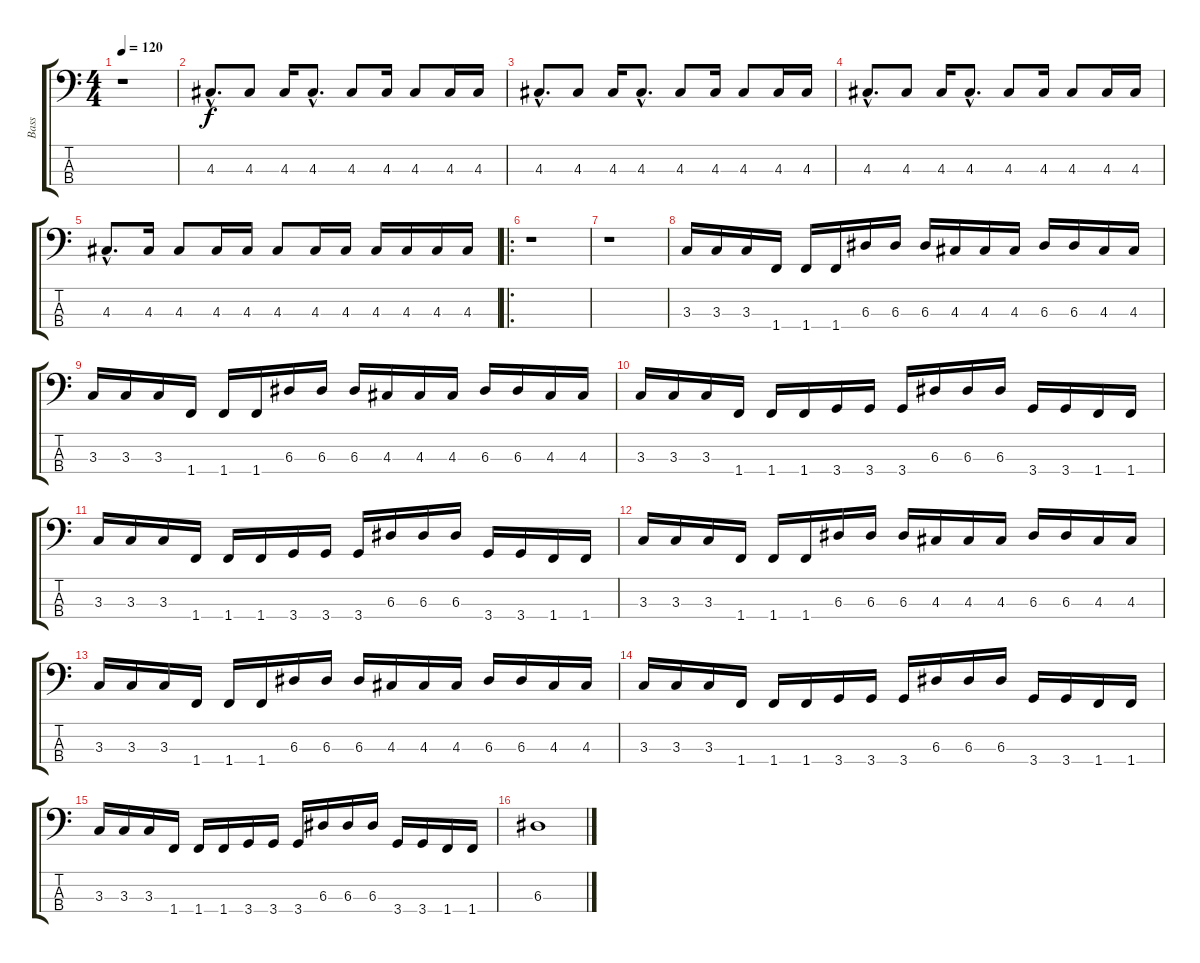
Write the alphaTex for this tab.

\track ("Bass" "Bass") {instrument electricbassfinger}
\staff {score tabs}
\tuning (G2 D2 A1 E1) {hide}
\ts (4 4)
\tempo 120
\clef f4
\ks c
r.1{dy f instrument electricbassfinger} |
4.3{hac}.8{d} 4.3.8 4.3.16 4.3{hac}.8{d} 4.3.8 4.3.16 4.3.8 4.3.16 4.3.16 |
4.3{hac}.8{d} 4.3.8 4.3.16 4.3{hac}.8{d} 4.3.8 4.3.16 4.3.8 4.3.16 4.3.16 |
4.3{hac}.8{d} 4.3.8 4.3.16 4.3{hac}.8{d} 4.3.8 4.3.16 4.3.8 4.3.16 4.3.16 |
4.3{hac}.8{d} 4.3.16 4.3.8 4.3.16 4.3.16 4.3.8 4.3.16 4.3.16 4.3.16 4.3.16 4.3.16 4.3.16 |
\ro
r.1 |
r.1 |
3.3.16 3.3.16 3.3.16 1.4.16 1.4.16 1.4.16 6.3.16 6.3.16 6.3.16 4.3.16 4.3.16 4.3.16 6.3.16 6.3.16 4.3.16 4.3.16 |
3.3.16 3.3.16 3.3.16 1.4.16 1.4.16 1.4.16 6.3.16 6.3.16 6.3.16 4.3.16 4.3.16 4.3.16 6.3.16 6.3.16 4.3.16 4.3.16 |
3.3.16 3.3.16 3.3.16 1.4.16 1.4.16 1.4.16 3.4.16 3.4.16 3.4.16 6.3.16 6.3.16 6.3.16 3.4.16 3.4.16 1.4.16 1.4.16 |
3.3.16 3.3.16 3.3.16 1.4.16 1.4.16 1.4.16 3.4.16 3.4.16 3.4.16 6.3.16 6.3.16 6.3.16 3.4.16 3.4.16 1.4.16 1.4.16 |
3.3.16 3.3.16 3.3.16 1.4.16 1.4.16 1.4.16 6.3.16 6.3.16 6.3.16 4.3.16 4.3.16 4.3.16 6.3.16 6.3.16 4.3.16 4.3.16 |
3.3.16 3.3.16 3.3.16 1.4.16 1.4.16 1.4.16 6.3.16 6.3.16 6.3.16 4.3.16 4.3.16 4.3.16 6.3.16 6.3.16 4.3.16 4.3.16 |
3.3.16 3.3.16 3.3.16 1.4.16 1.4.16 1.4.16 3.4.16 3.4.16 3.4.16 6.3.16 6.3.16 6.3.16 3.4.16 3.4.16 1.4.16 1.4.16 |
3.3.16 3.3.16 3.3.16 1.4.16 1.4.16 1.4.16 3.4.16 3.4.16 3.4.16 6.3.16 6.3.16 6.3.16 3.4.16 3.4.16 1.4.16 1.4.16 |
6.3.1
